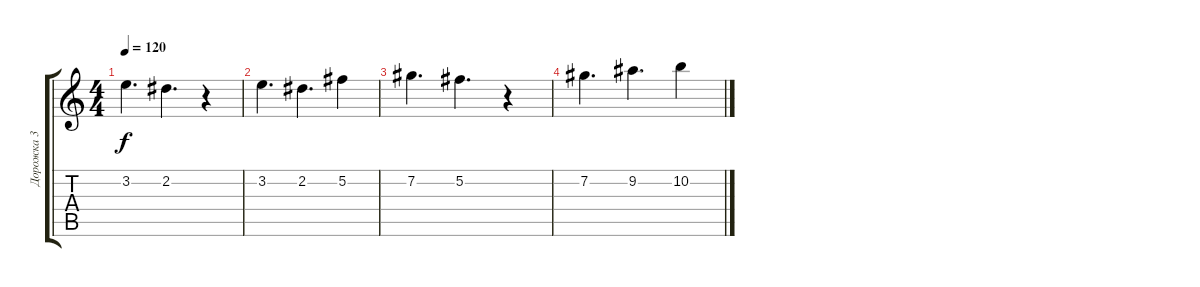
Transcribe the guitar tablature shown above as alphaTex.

\track ("Дорожка 3" "Дорожка 3") {instrument acousticguitarsteel}
\staff {score tabs}
\tuning (Gb4 Db4 B3 E3 B2 E2) {hide}
\ts (4 4)
\tempo 120
\clef g2
\ks c
3.2.4{d dy f} 2.2.4{d} r.4 |
3.2.4{d} 2.2.4{d} 5.2.4 |
7.2.4{d} 5.2.4{d} r.4 |
7.2.4{d} 9.2.4{d} 10.2.4
